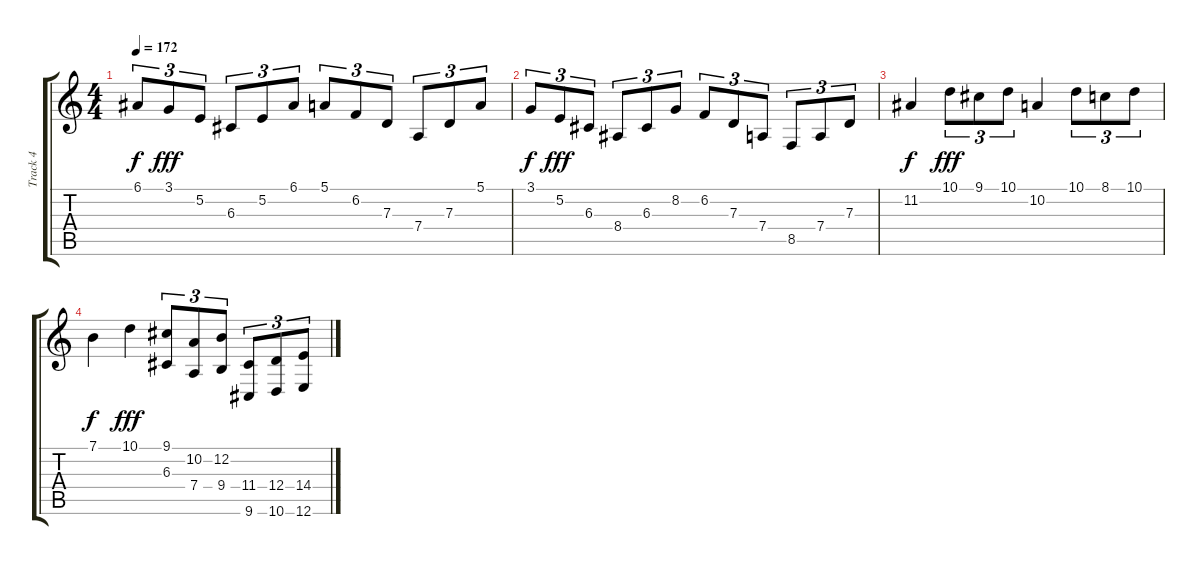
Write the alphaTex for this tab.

\track ("Track 4" "Track 4") {instrument stringensemble1}
\staff {score tabs}
\tuning (E4 B3 G3 D3 A2 E2) {hide}
\ts (4 4)
\tempo 172
\clef g2
\ks c
6.1.8{tu (3 2) dy f} 3.1.8{tu (3 2) dy fff} 5.2.8{tu (3 2)} 6.3.8{tu (3 2)} 5.2.8{tu (3 2)} 6.1.8{tu (3 2)} 5.1.8{tu (3 2)} 6.2.8{tu (3 2)} 7.3.8{tu (3 2)} 7.4.8{tu (3 2)} 7.3.8{tu (3 2)} 5.1.8{tu (3 2)} |
3.1.8{tu (3 2) dy f} 5.2.8{tu (3 2) dy fff} 6.3.8{tu (3 2)} 8.4.8{tu (3 2)} 6.3.8{tu (3 2)} 8.2.8{tu (3 2)} 6.2.8{tu (3 2)} 7.3.8{tu (3 2)} 7.4.8{tu (3 2)} 8.5.8{tu (3 2)} 7.4.8{tu (3 2)} 7.3.8{tu (3 2)} |
11.2.4{dy f} 10.1.8{tu (3 2) dy fff} 9.1.8{tu (3 2)} 10.1.8{tu (3 2)} 10.2.4 10.1.8{tu (3 2)} 8.1.8{tu (3 2)} 10.1.8{tu (3 2)} |
7.1.4{dy f} 10.1.4{dy fff} (9.1 6.3).8{tu (3 2)} (10.2 7.4).8{tu (3 2)} (12.2 9.4).8{tu (3 2)} (11.4 9.6).8{tu (3 2)} (12.4 10.6).8{tu (3 2)} (14.4 12.6).8{tu (3 2)}
